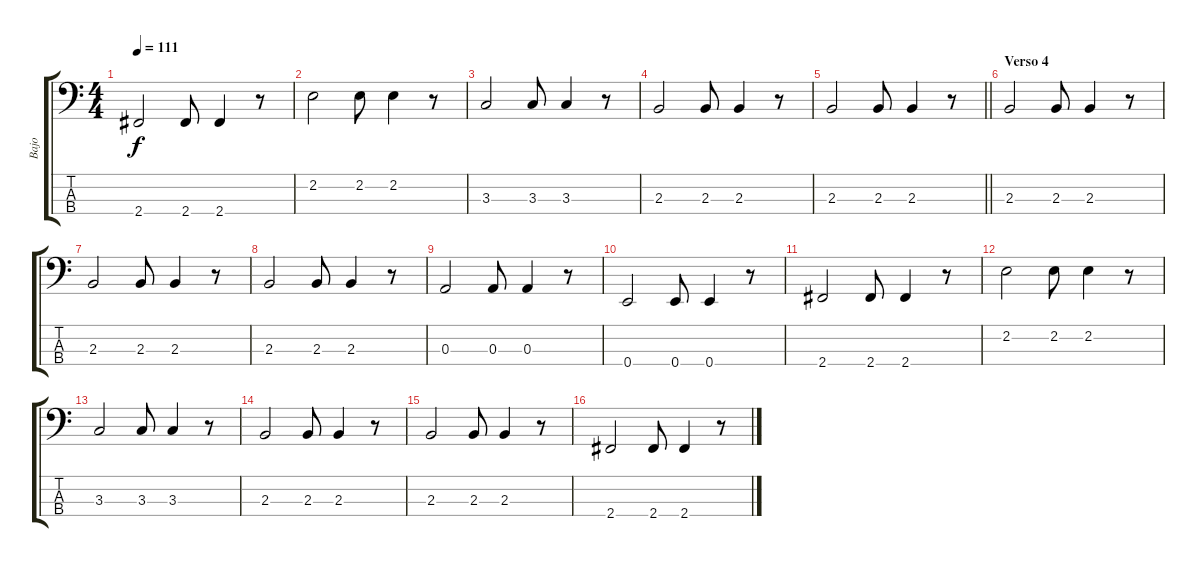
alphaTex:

\track ("Bajo" "Bajo") {instrument electricbassfinger}
\staff {score tabs}
\tuning (G2 D2 A1 E1) {hide}
\ts (4 4)
\tempo 111
\clef f4
\ks c
2.4.2{dy f} 2.4.8 2.4.4 r.8 |
2.2.2 2.2.8 2.2.4 r.8 |
3.3.2 3.3.8 3.3.4 r.8 |
2.3.2 2.3.8 2.3.4 r.8 |
\barLineRight lightlight
2.3.2 2.3.8 2.3.4 r.8 |
\section ("" "Verso 4")
2.3.2 2.3.8 2.3.4 r.8 |
2.3.2 2.3.8 2.3.4 r.8 |
2.3.2 2.3.8 2.3.4 r.8 |
0.3.2 0.3.8 0.3.4 r.8 |
0.4.2 0.4.8 0.4.4 r.8 |
2.4.2 2.4.8 2.4.4 r.8 |
2.2.2 2.2.8 2.2.4 r.8 |
3.3.2 3.3.8 3.3.4 r.8 |
2.3.2 2.3.8 2.3.4 r.8 |
2.3.2 2.3.8 2.3.4 r.8 |
2.4.2 2.4.8 2.4.4 r.8
